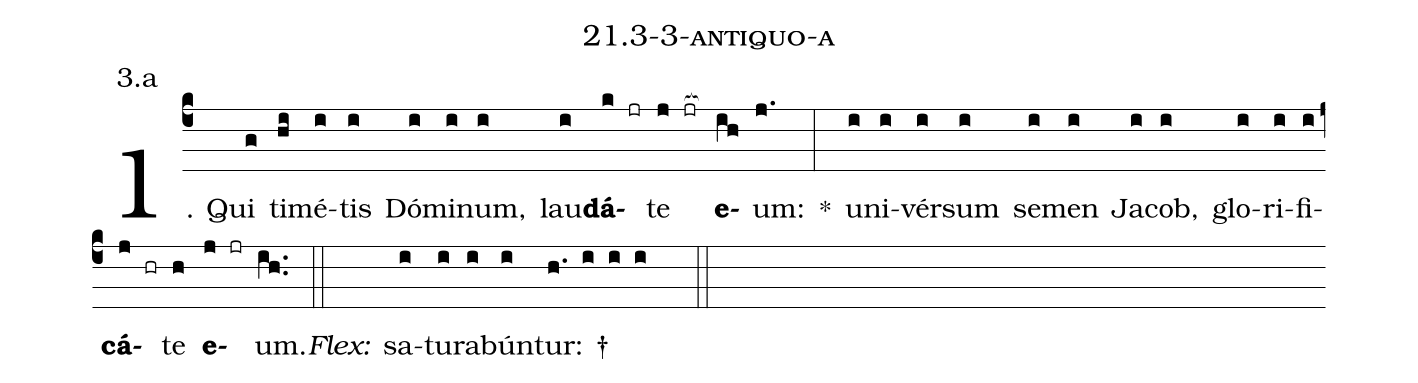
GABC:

name: 21.3-3-antiquo-a;
annotation: 3.a;
%%
(c4)1. Qui(g) ti(hi)mé(i)tis(i) Dó(i)mi(i)num,(i) lau(i)<b>dá</b>(k jr)te(j jr[ocb:1{]) <b>e</b>(ih[ocb:0}])um:(j.) *(:) u(i)ni(i)vér(i)sum(i) se(i)men(i) Ja(i)cob,(i) glo(i)ri(i)fi(i)<b>cá</b>(j hr)te(h) <b>e</b>(j jr)um.(ih..) (::)
<i>Flex:</i>()  sa(i)tu(i)ra(i)bún(i)tur: †(h. i i i  ::)

%E(i) u(i) o(j) u(h) a(j) e.(ih..) (::)
